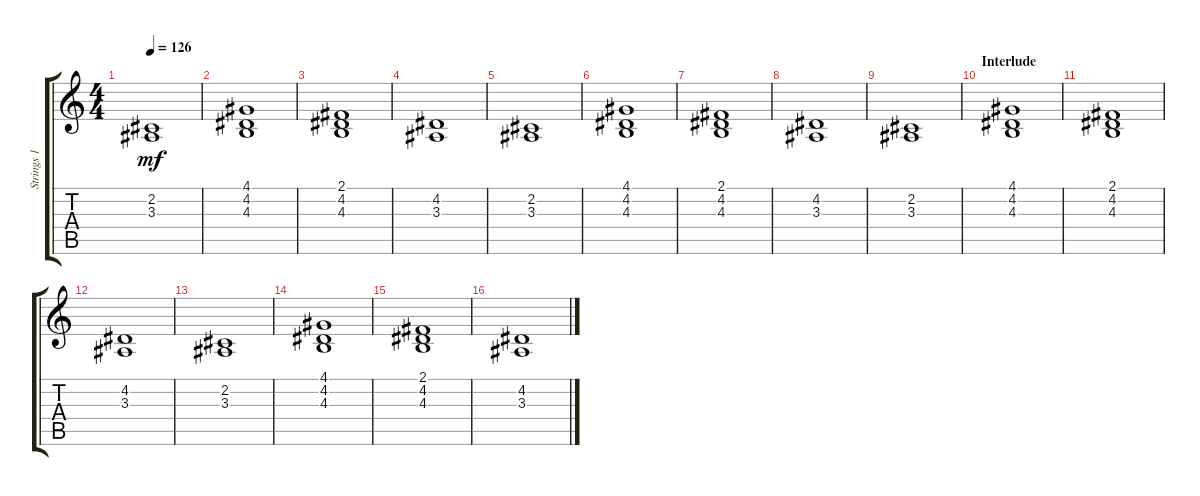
\track ("Strings 1" "Strings 1") {instrument synthstrings2}
\staff {score tabs}
\tuning (E4 B3 G3 D3 A2 E2) {hide}
\ts (4 4)
\tempo 126
\clef g2
\ks c
(2.2 3.3).1{dy mf} |
(4.1 4.2 4.3).1 |
(2.1 4.2 4.3).1 |
(4.2 3.3).1 |
(2.2 3.3).1 |
(4.1 4.2 4.3).1 |
(2.1 4.2 4.3).1 |
(4.2 3.3).1 |
(2.2 3.3).1 |
\section ("" "Interlude")
(4.1 4.2 4.3).1 |
(2.1 4.2 4.3).1 |
(4.2 3.3).1 |
(2.2 3.3).1 |
(4.1 4.2 4.3).1 |
(2.1 4.2 4.3).1 |
(4.2 3.3).1
